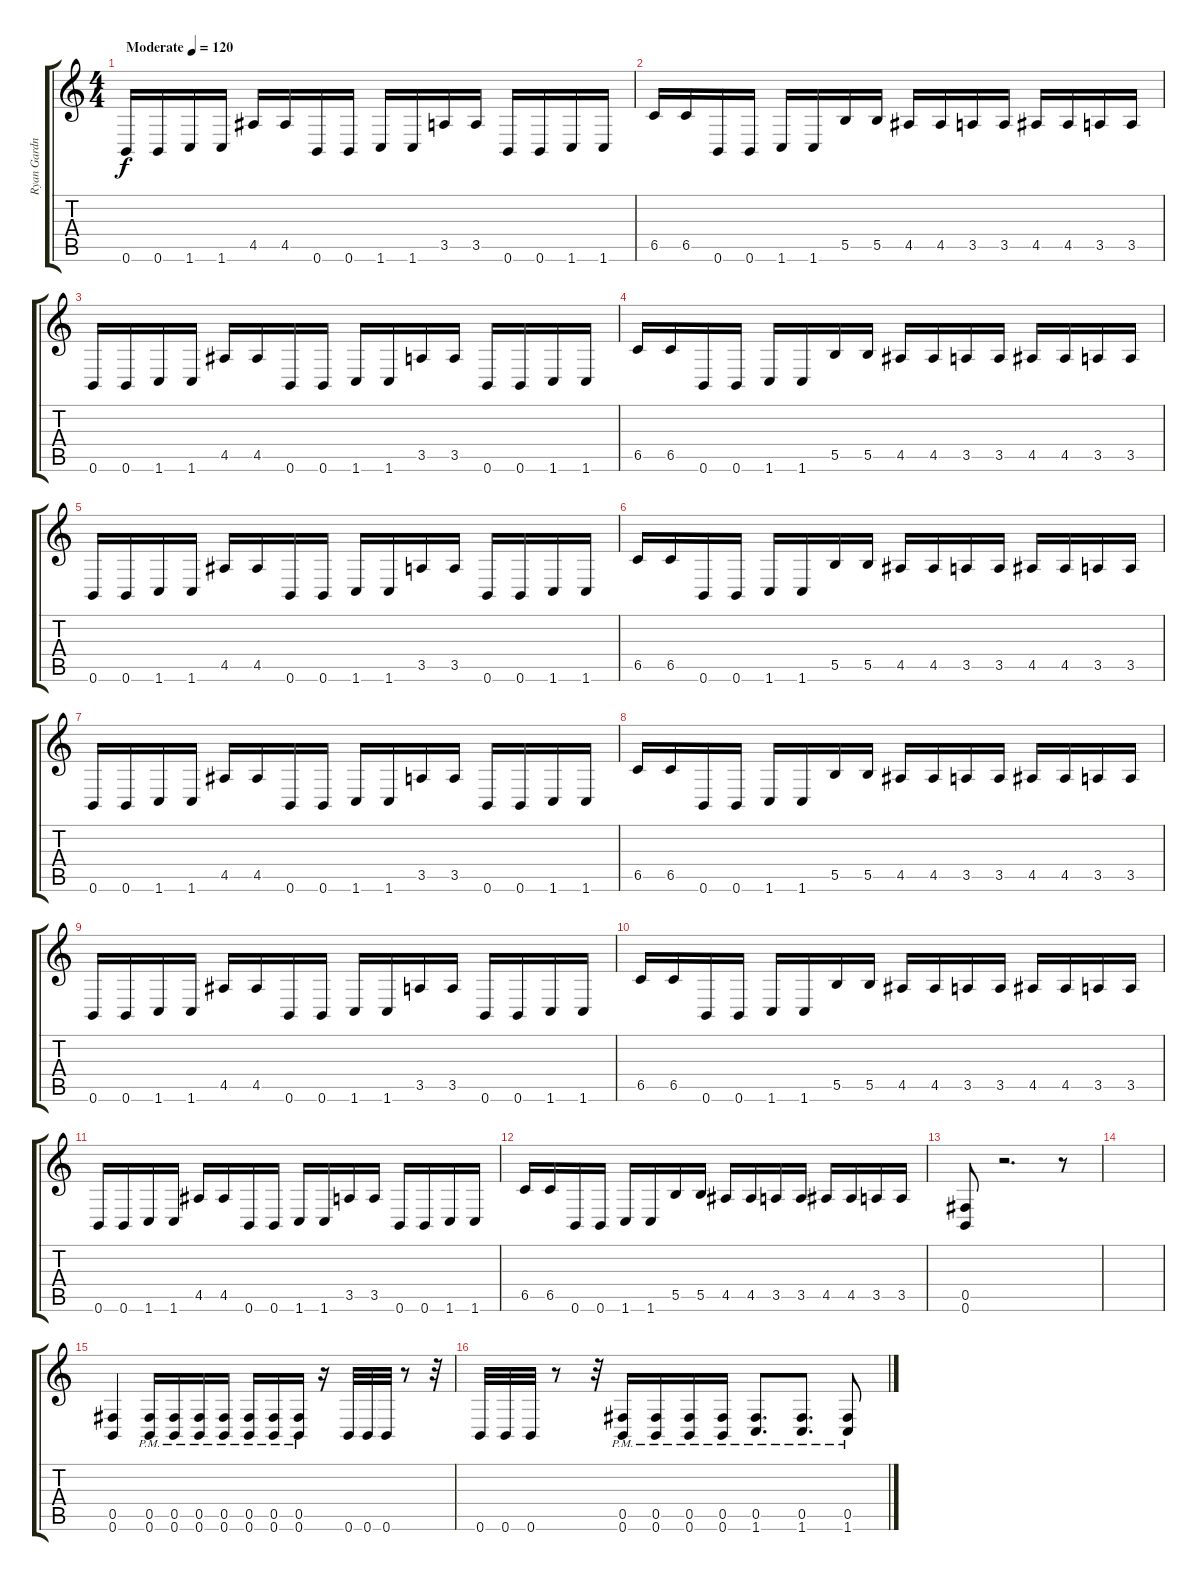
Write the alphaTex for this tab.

\track ("Ryan Gardner" "Ryan Gardn") {instrument distortionguitar}
\staff {score tabs}
\tuning (Db4 Ab3 E3 B2 Gb2 B1) {hide}
\ts (4 4)
\tempo (120 "Moderate")
\clef g2
\ks c
0.6.16{dy f instrument distortionguitar} 0.6.16 1.6.16 1.6.16 4.5.16 4.5.16 0.6.16 0.6.16 1.6.16 1.6.16 3.5.16 3.5.16 0.6.16 0.6.16 1.6.16 1.6.16 |
6.5.16 6.5.16 0.6.16 0.6.16 1.6.16 1.6.16 5.5.16 5.5.16 4.5.16 4.5.16 3.5.16 3.5.16 4.5.16 4.5.16 3.5.16 3.5.16 |
0.6.16 0.6.16 1.6.16 1.6.16 4.5.16 4.5.16 0.6.16 0.6.16 1.6.16 1.6.16 3.5.16 3.5.16 0.6.16 0.6.16 1.6.16 1.6.16 |
6.5.16 6.5.16 0.6.16 0.6.16 1.6.16 1.6.16 5.5.16 5.5.16 4.5.16 4.5.16 3.5.16 3.5.16 4.5.16 4.5.16 3.5.16 3.5.16 |
0.6.16 0.6.16 1.6.16 1.6.16 4.5.16 4.5.16 0.6.16 0.6.16 1.6.16 1.6.16 3.5.16 3.5.16 0.6.16 0.6.16 1.6.16 1.6.16 |
6.5.16 6.5.16 0.6.16 0.6.16 1.6.16 1.6.16 5.5.16 5.5.16 4.5.16 4.5.16 3.5.16 3.5.16 4.5.16 4.5.16 3.5.16 3.5.16 |
0.6.16 0.6.16 1.6.16 1.6.16 4.5.16 4.5.16 0.6.16 0.6.16 1.6.16 1.6.16 3.5.16 3.5.16 0.6.16 0.6.16 1.6.16 1.6.16 |
6.5.16 6.5.16 0.6.16 0.6.16 1.6.16 1.6.16 5.5.16 5.5.16 4.5.16 4.5.16 3.5.16 3.5.16 4.5.16 4.5.16 3.5.16 3.5.16 |
0.6.16 0.6.16 1.6.16 1.6.16 4.5.16 4.5.16 0.6.16 0.6.16 1.6.16 1.6.16 3.5.16 3.5.16 0.6.16 0.6.16 1.6.16 1.6.16 |
6.5.16 6.5.16 0.6.16 0.6.16 1.6.16 1.6.16 5.5.16 5.5.16 4.5.16 4.5.16 3.5.16 3.5.16 4.5.16 4.5.16 3.5.16 3.5.16 |
0.6.16 0.6.16 1.6.16 1.6.16 4.5.16 4.5.16 0.6.16 0.6.16 1.6.16 1.6.16 3.5.16 3.5.16 0.6.16 0.6.16 1.6.16 1.6.16 |
6.5.16 6.5.16 0.6.16 0.6.16 1.6.16 1.6.16 5.5.16 5.5.16 4.5.16 4.5.16 3.5.16 3.5.16 4.5.16 4.5.16 3.5.16 3.5.16 |
(0.5 0.6).8 r.2{d} r.8 |
|
(0.5 0.6).4 (0.5{pm} 0.6{pm}).16 (0.5{pm} 0.6{pm}).16 (0.5{pm} 0.6{pm}).16 (0.5{pm} 0.6{pm}).16 (0.5{pm} 0.6{pm}).16 (0.5{pm} 0.6{pm}).16 (0.5{pm} 0.6{pm}).16 r.16 0.6.32 0.6.32 0.6.32 r.8 r.32 |
0.6.32 0.6.32 0.6.32 r.8 r.32 (0.5{pm} 0.6{pm}).16 (0.5{pm} 0.6{pm}).16 (0.5{pm} 0.6{pm}).16 (0.5{pm} 0.6{pm}).16 (0.5{pm} 1.6{pm}).8{d} (0.5{pm} 1.6{pm}).8{d} (0.5{pm} 1.6{pm}).8
